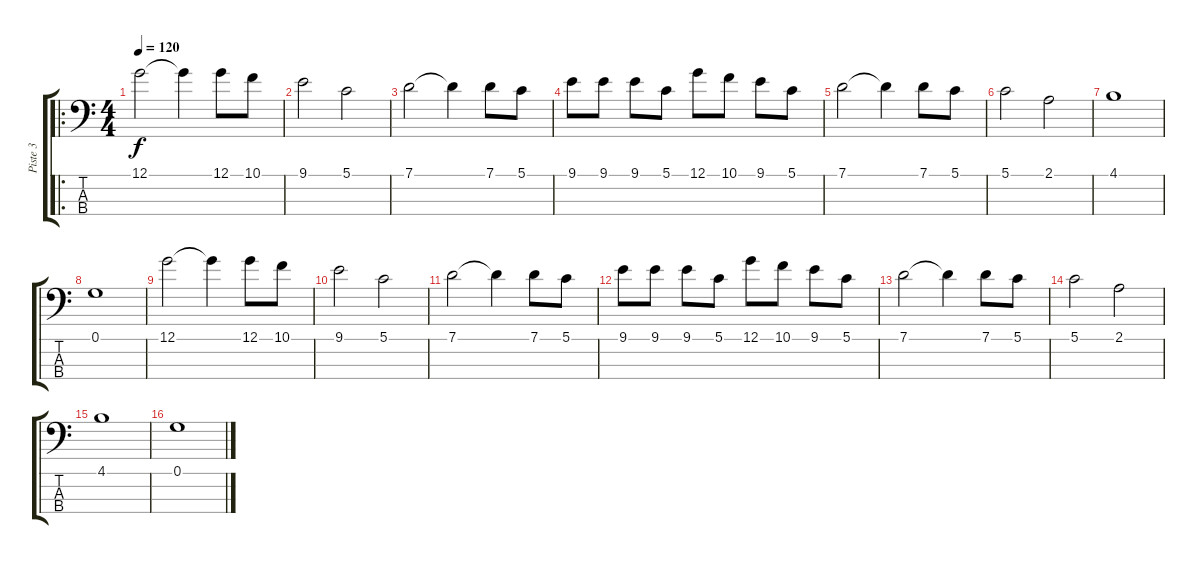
\track ("Piste 3" "Piste 3") {instrument electricbassfinger}
\staff {score tabs}
\tuning (G2 D2 A1 E1) {hide}
\ro
\ts (4 4)
\tempo 120
\clef f4
\ks c
12.1.2{dy f} 12.1{t}.4 12.1.8 10.1.8 |
9.1.2 5.1.2 |
7.1.2 7.1{t}.4 7.1.8 5.1.8 |
9.1.8 9.1.8 9.1.8 5.1.8 12.1.8 10.1.8 9.1.8 5.1.8 |
7.1.2 7.1{t}.4 7.1.8 5.1.8 |
5.1.2 2.1.2 |
4.1.1 |
0.1.1 |
12.1.2 12.1{t}.4 12.1.8 10.1.8 |
9.1.2 5.1.2 |
7.1.2 7.1{t}.4 7.1.8 5.1.8 |
9.1.8 9.1.8 9.1.8 5.1.8 12.1.8 10.1.8 9.1.8 5.1.8 |
7.1.2 7.1{t}.4 7.1.8 5.1.8 |
5.1.2 2.1.2 |
4.1.1 |
0.1.1
